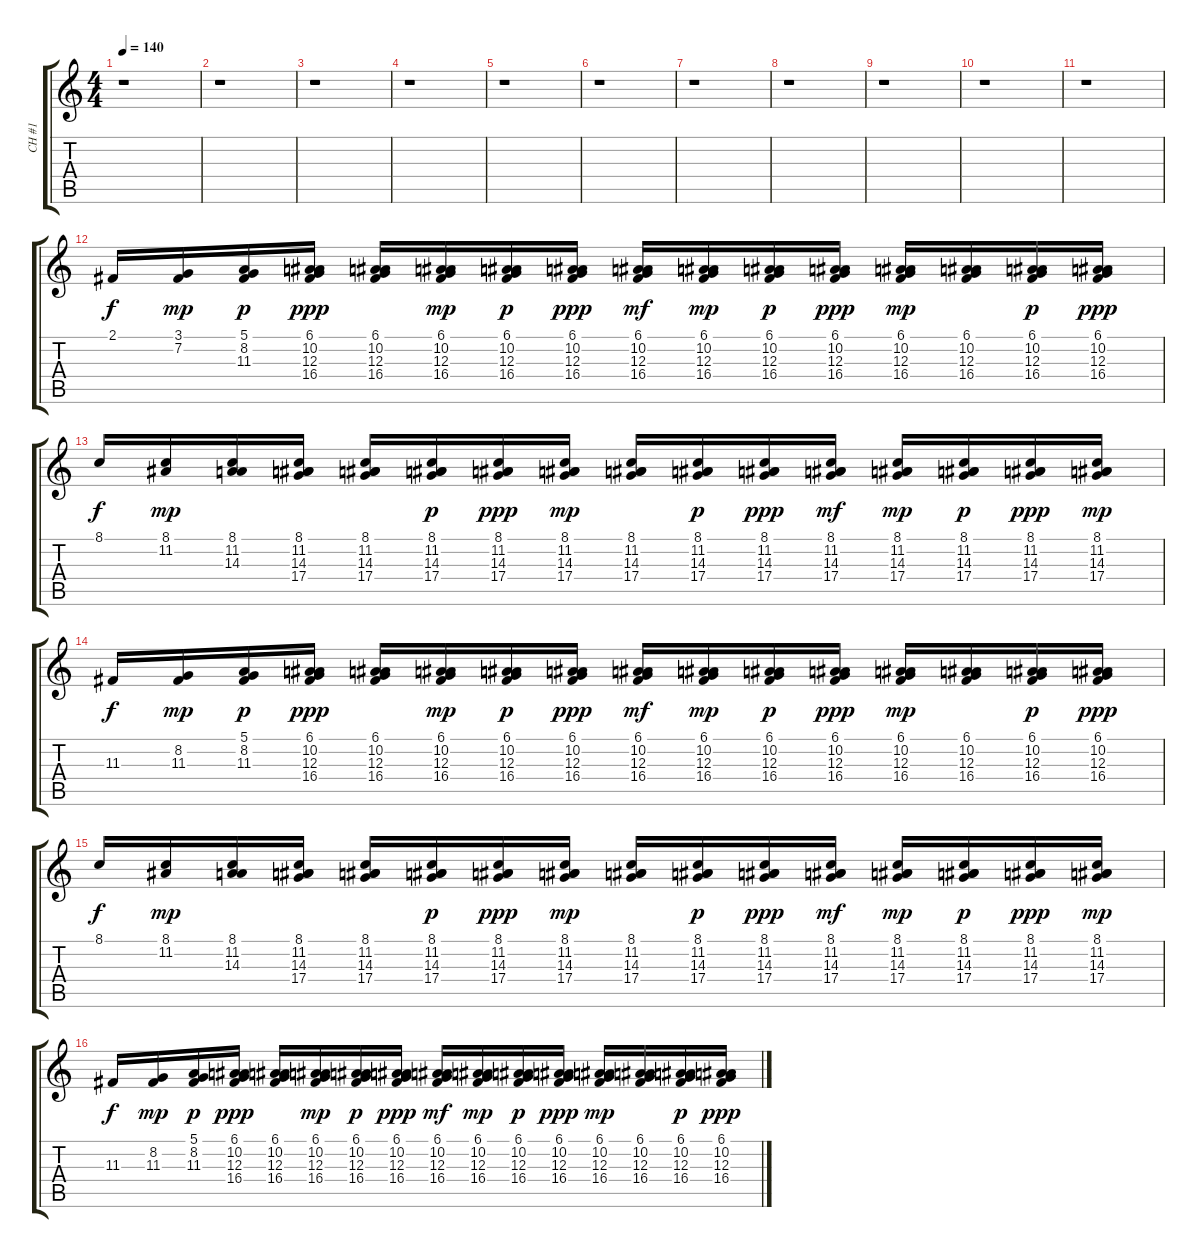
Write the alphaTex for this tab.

\track ("CH #1" "CH #1") {instrument churchorgan}
\staff {score tabs}
\tuning (E4 B3 G3 D3 A2 E2) {hide}
\ts (4 4)
\tempo 140
\clef g2
\ks c
r.1{dy f} |
r.1 |
r.1 |
r.1 |
r.1 |
r.1 |
r.1 |
r.1 |
r.1 |
r.1 |
r.1 |
2.1.16 (3.1 7.2).16{dy mp} (5.1 8.2 11.3).16{dy p} (6.1 10.2 12.3 16.4).16{dy ppp} (6.1 10.2 12.3 16.4).16 (6.1 10.2 12.3 16.4).16{dy mp} (6.1 10.2 12.3 16.4).16{dy p} (6.1 10.2 12.3 16.4).16{dy ppp} (6.1 10.2 12.3 16.4).16{dy mf} (6.1 10.2 12.3 16.4).16{dy mp} (6.1 10.2 12.3 16.4).16{dy p} (6.1 10.2 12.3 16.4).16{dy ppp} (6.1 10.2 12.3 16.4).16{dy mp} (6.1 10.2 12.3 16.4).16 (6.1 10.2 12.3 16.4).16{dy p} (6.1 10.2 12.3 16.4).16{dy ppp} |
8.1.16{dy f} (8.1 11.2).16{dy mp} (8.1 11.2 14.3).16 (8.1 11.2 14.3 17.4).16 (8.1 11.2 14.3 17.4).16 (8.1 11.2 14.3 17.4).16{dy p} (8.1 11.2 14.3 17.4).16{dy ppp} (8.1 11.2 14.3 17.4).16{dy mp} (8.1 11.2 14.3 17.4).16 (8.1 11.2 14.3 17.4).16{dy p} (8.1 11.2 14.3 17.4).16{dy ppp} (8.1 11.2 14.3 17.4).16{dy mf} (8.1 11.2 14.3 17.4).16{dy mp} (8.1 11.2 14.3 17.4).16{dy p} (8.1 11.2 14.3 17.4).16{dy ppp} (8.1 11.2 14.3 17.4).16{dy mp} |
11.3.16{dy f} (8.2 11.3).16{dy mp} (5.1 8.2 11.3).16{dy p} (6.1 10.2 12.3 16.4).16{dy ppp} (6.1 10.2 12.3 16.4).16 (6.1 10.2 12.3 16.4).16{dy mp} (6.1 10.2 12.3 16.4).16{dy p} (6.1 10.2 12.3 16.4).16{dy ppp} (6.1 10.2 12.3 16.4).16{dy mf} (6.1 10.2 12.3 16.4).16{dy mp} (6.1 10.2 12.3 16.4).16{dy p} (6.1 10.2 12.3 16.4).16{dy ppp} (6.1 10.2 12.3 16.4).16{dy mp} (6.1 10.2 12.3 16.4).16 (6.1 10.2 12.3 16.4).16{dy p} (6.1 10.2 12.3 16.4).16{dy ppp} |
8.1.16{dy f} (8.1 11.2).16{dy mp} (8.1 11.2 14.3).16 (8.1 11.2 14.3 17.4).16 (8.1 11.2 14.3 17.4).16 (8.1 11.2 14.3 17.4).16{dy p} (8.1 11.2 14.3 17.4).16{dy ppp} (8.1 11.2 14.3 17.4).16{dy mp} (8.1 11.2 14.3 17.4).16 (8.1 11.2 14.3 17.4).16{dy p} (8.1 11.2 14.3 17.4).16{dy ppp} (8.1 11.2 14.3 17.4).16{dy mf} (8.1 11.2 14.3 17.4).16{dy mp} (8.1 11.2 14.3 17.4).16{dy p} (8.1 11.2 14.3 17.4).16{dy ppp} (8.1 11.2 14.3 17.4).16{dy mp} |
11.3.16{dy f} (8.2 11.3).16{dy mp} (5.1 8.2 11.3).16{dy p} (6.1 10.2 12.3 16.4).16{dy ppp} (6.1 10.2 12.3 16.4).16 (6.1 10.2 12.3 16.4).16{dy mp} (6.1 10.2 12.3 16.4).16{dy p} (6.1 10.2 12.3 16.4).16{dy ppp} (6.1 10.2 12.3 16.4).16{dy mf} (6.1 10.2 12.3 16.4).16{dy mp} (6.1 10.2 12.3 16.4).16{dy p} (6.1 10.2 12.3 16.4).16{dy ppp} (6.1 10.2 12.3 16.4).16{dy mp} (6.1 10.2 12.3 16.4).16 (6.1 10.2 12.3 16.4).16{dy p} (6.1 10.2 12.3 16.4).16{dy ppp}
